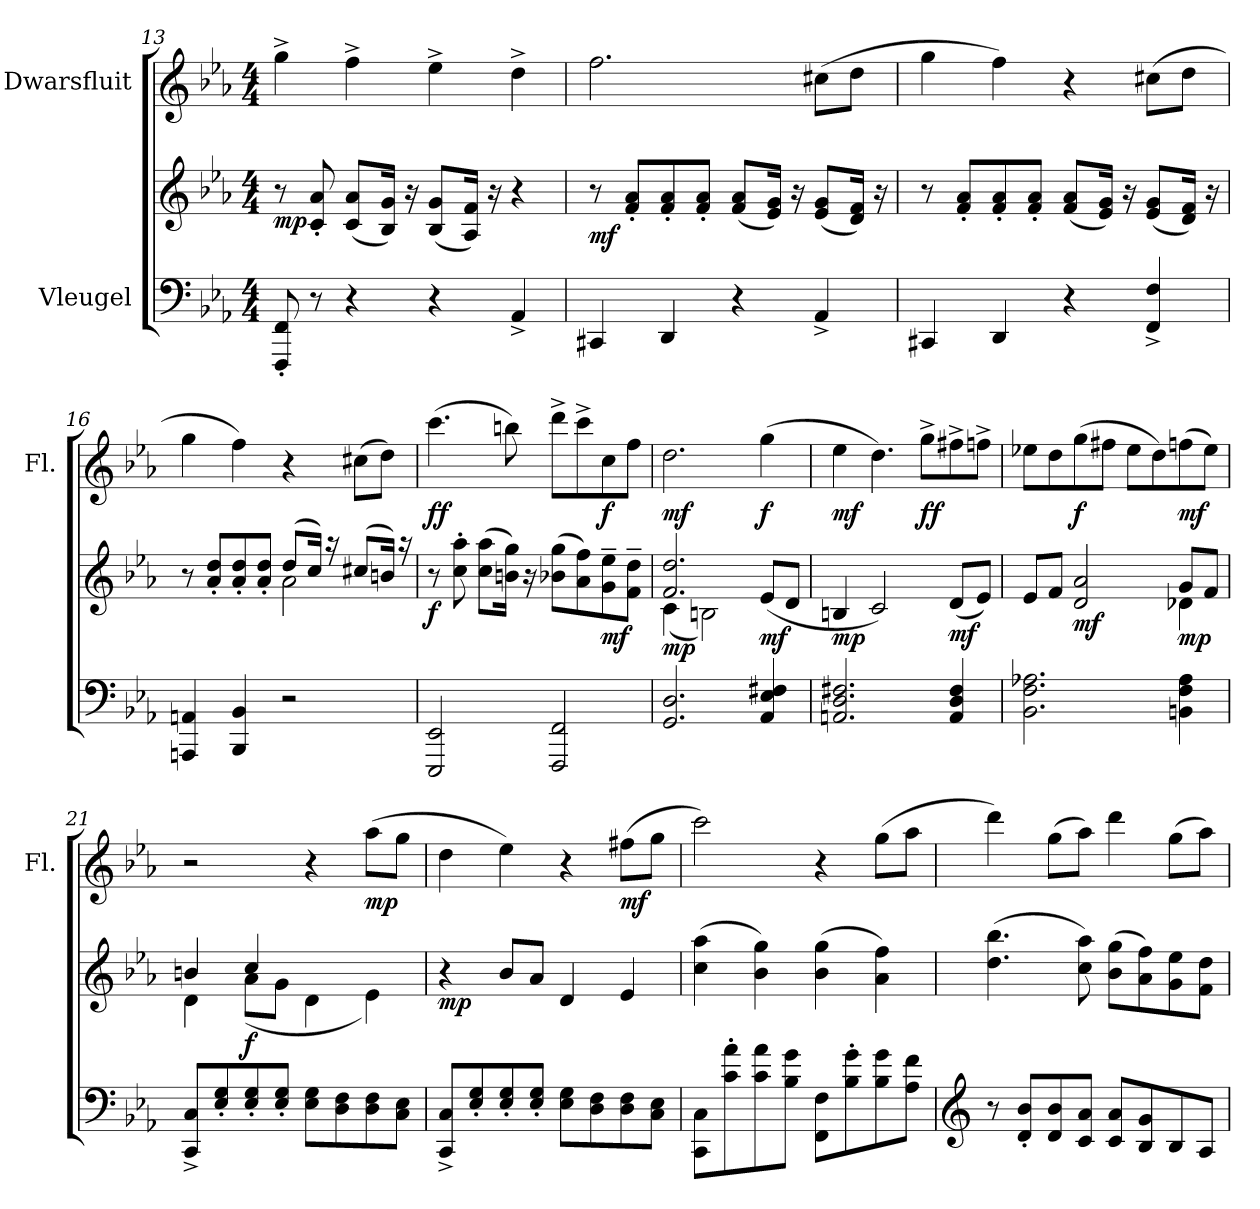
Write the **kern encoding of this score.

**kern	**kern	**dynam	**kern	**dynam
*part2	*part2	*part2	*part1	*part1
*staff3	*staff2	*staff2/3	*staff1	*staff1
*I"Vleugel	*	*	*I"Dwarsfluit	*
*	*	*	*I'Fl.	*
*clefF4	*clefG2	*	*clefG2	*
*k[b-e-a-]	*k[b-e-a-]	*	*k[b-e-a-]	*
*M4/4	*M4/4	*	*M4/4	*
=13	=13	=13	=13	=13
!	!	!LO:DY:b	!	!
8FFF/' 8FF/'	8r	mp	4gg^\	.
8r	8c/' 8a-/'	.	.	.
4r	(8c/ 8a-/L	.	4ff^\	.
.	16B-/ 16g/Jk)	.	.	.
.	16r	.	.	.
4r	(8B-/ 8g/L	.	4ee-^\	.
.	16A-/ 16f/Jk)	.	.	.
.	16r	.	.	.
4AA-^/	4r	.	4dd^\	.
=14	=14	=14	=14	=14
!	!	!LO:DY:b	!	!
4CC#X/	8r	mf	2.ff\	.
.	8f/' 8a-/'L	.	.	.
4DD/	8f/' 8a-/'	.	.	.
.	8f/' 8a-/'J	.	.	.
4r	(8f/ 8a-/L	.	.	.
.	16e-/ 16g/Jk)	.	.	.
.	16r	.	.	.
4AA-^/	(8e-/ 8g/L	.	(8cc#X\L	.
.	16d/ 16f/Jk)	.	8dd\J	.
.	16r	.	.	.
!!LO:LB:g=z
=15	=15	=15	=15	=15
4CC#X/	8r	.	4gg\	.
.	8f/' 8a-/'L	.	.	.
4DD/	8f/' 8a-/'	.	4ff\)	.
.	8f/' 8a-/'J	.	.	.
4r	(8f/ 8a-/L	.	4r	.
.	16e-/ 16g/Jk)	.	.	.
.	16r	.	.	.
4FF/^ 4F/^	(8e-/ 8g/L	.	(8cc#X\L	.
.	16d/ 16f/Jk)	.	8dd\J	.
.	16r	.	.	.
=16	=16	=16	=16	=16
*	*^	*	*	*
4AAAn/ 4AAn/	8r	2ryy	.	4gg\	.
.	8a-/' 8dd/'L	.	.	.	.
4BBB-/ 4BB-/	8a-/' 8dd/'	.	.	4ff\)	.
.	8a-/' 8dd/'J	.	.	.	.
2r	(8dd/L	2a-\	.	4r	.
.	16cc/Jk)	.	.	.	.
.	16r	.	.	.	.
.	(8cc#X/L	.	.	(8cc#X\L	.
.	16bn/Jk)	.	.	8dd\J)	.
.	16r	.	.	.	.
*	*v	*v	*	*	*
=17	=17	=17	=17	=17
!	!	!LO:DY:b	!	!LO:DY:b
2EEE-/ 2EE-/	8r	f	(4.ccc\	ff
.	8cc\' 8aa-\'	.	.	.
.	(8cc\ 8aa-\L	.	.	.
.	16bn\ 16gg\Jk)	.	8bbn\)	.
.	16r	.	.	.
2FFF/ 2FF/	(8b-X\ 8gg\L	.	8ddd^\L	.
.	8a-\ 8ff\)	.	8ccc^\	.
!	!	!LO:DY:b	!	!LO:DY:b
.	8g\~ 8ee-\~	mf	8cc\	f
.	8f\~ 8dd\~J	.	8ff\J	.
=18	=18	=18	=18	=18
*	*^	*	*	*
!	!	!	!LO:DY:b	!	!LO:DY:b
2.GG/ 2.D/	2.f/ 2.dd/	(4c\	mp	2.dd\	mf
.	.	2Bn\)	.	.	.
!	!	!	!LO:DY:b	!	!LO:DY:b
4AA-/ 4E-/ 4F#X/	(8e-/L	4ryy	mf	(4gg\	f
.	8d/J	.	.	.	.
*	*v	*v	*	*	*
!!LO:PB:g=z
=19	=19	=19	=19	=19
!	!	!LO:DY:b	!	!LO:DY:b
2.AAn/ 2.D/ 2.F#X/	4Bn/	mp	4ee-\	mf
.	2c/)	.	4.dd\)	.
!	!	!	!	!LO:DY:b
.	.	.	8gg^\L	ff
!	!	!LO:DY:b	!	!
4AA/ 4D/ 4F#/	(8d/L	mf	8ff#X^\	.
.	8e-/J)	.	8ffn^\J	.
=20	=20	=20	=20	=20
*	*^	*	*	*
2.BB-\ 2.F\ 2.A-X\	8e-/L	2.ryy	.	8ee-X\L	.
.	8f/J	.	.	8dd\	.
!	!	!	!LO:DY:b	!	!LO:DY:b
.	2d/ 2a-/	.	mf	(8gg\	f
.	.	.	.	8ff#X\J	.
.	.	.	.	8ee-\L	.
.	.	.	.	8dd\)	.
!	!	!	!LO:DY:b	!	!LO:DY:b
4BBn\ 4F\ 4A-\	8g/L	4d-X\	mp	(8ffn\	mf
.	8f/J	.	.	8ee-\J)	.
=21	=21	=21	=21	=21	=21
8CC/^ 8C/^L	4bn/	4d\	.	2r	.
8E-/' 8G/'	.	.	.	.	.
!	!	!	!LO:DY:b	!	!
8E-/' 8G/'	4cc/	(>8a-\L	f	.	.
8E-/' 8G/'J	.	8g\J	.	.	.
8E-\ 8G\L	2ryy	4d\	.	4r	.
8D\ 8F\	.	.	.	.	.
!	!	!	!	!	!LO:DY:b
8D\ 8F\	.	4e-\)	.	(8aa-\L	mp
8C\ 8E-\J	.	.	.	8gg\J	.
*	*v	*v	*	*	*
=22	=22	=22	=22	=22
!	!	!LO:DY:b	!	!
8CC/^ 8C/^L	4r	mp	4dd\	.
8E-/' 8G/'	.	.	.	.
8E-/' 8G/'	8b-/L	.	4ee-\)	.
8E-/' 8G/'J	8a-/J	.	.	.
8E-\ 8G\L	4d/	.	4r	.
8D\ 8F\	.	.	.	.
!	!	!	!	!LO:DY:b
8D\ 8F\	4e-/	.	(8ff#X\L	mf
8C\ 8E-\J	.	.	8gg\J	.
!!LO:LB:g=z
=23	=23	=23	=23	=23
8CC\ 8C\L	(4cc\ 4aa-\	.	2ccc\)	.
8c\' 8a-\'	.	.	.	.
8c\ 8a-\	4b-\ 4gg\)	.	.	.
8B-\ 8g\J	.	.	.	.
8FF\ 8F\L	(4b-\ 4gg\	.	4r	.
8B-\' 8g\'	.	.	.	.
8B-\ 8g\	4a-\ 4ff\)	.	(8gg\L	.
8A-\ 8f\J	.	.	8aa-\J	.
=24	=24	=24	=24	=24
*clefG2	*	*	*	*
8r	(4.dd\ 4.bb-\	.	4ddd\)	.
8d/' 8b-/'L	.	.	.	.
8d/ 8b-/	.	.	(8gg\L	.
8c/ 8a-/J	8cc\ 8aa-\)	.	8aa-\J)	.
8c/ 8a-/L	(8b-\ 8gg\L	.	4ddd\	.
8B-/ 8g/	8a-\ 8ff\)	.	.	.
8B-/	8g\ 8ee-\	.	(8gg\L	.
8A-/J	8f\ 8dd\J	.	8aa-\J)	.
=	=	=	=	=
*-	*-	*-	*-	*-
